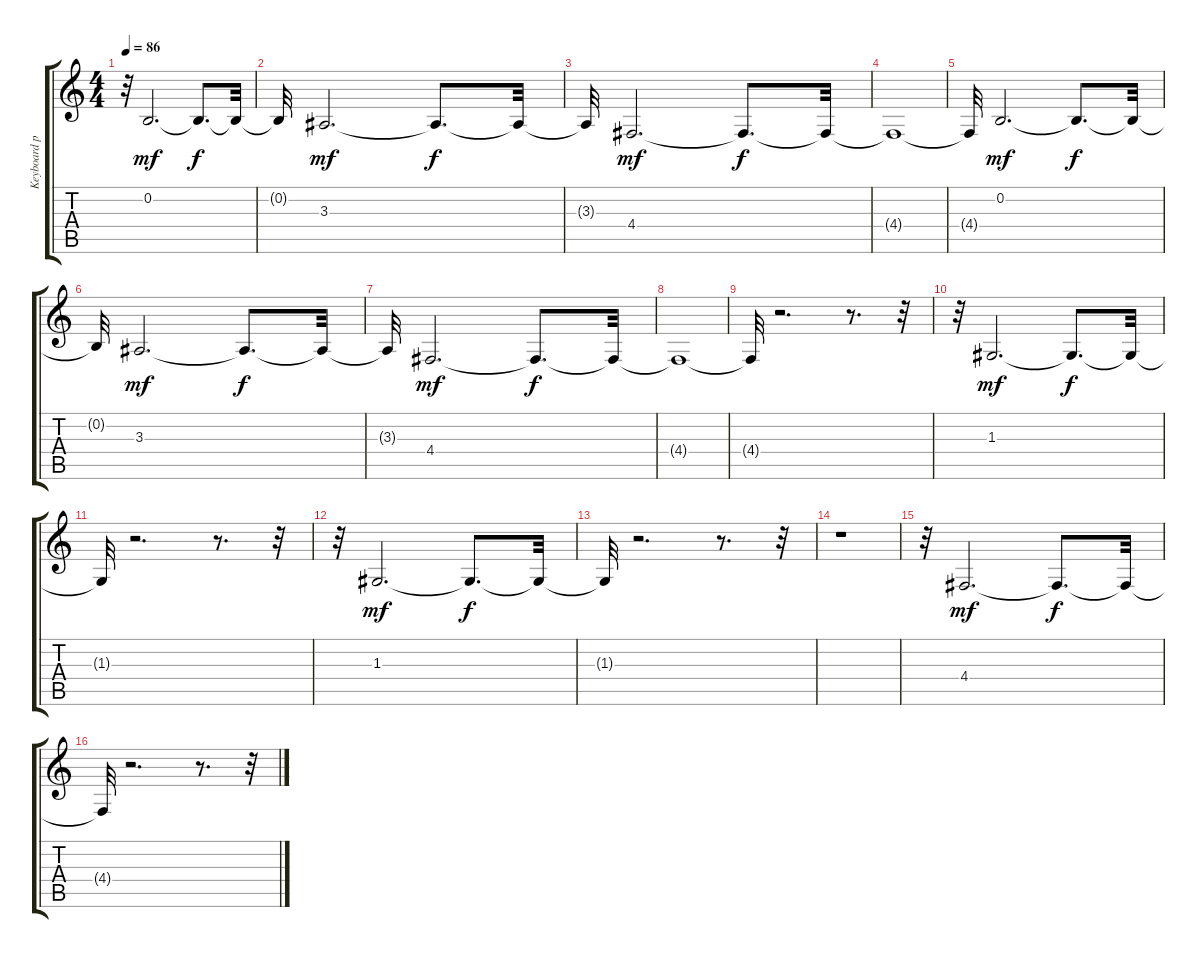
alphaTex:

\track ("Keyboard pad 2" "Keyboard p") {instrument stringensemble2}
\staff {score tabs}
\tuning (E4 B3 G3 D3 A2 E2) {hide}
\ts (4 4)
\tempo 86
\clef g2
\ks c
r.32{dy f} 0.2.2{d dy mf} 0.2{t}.8{d dy f} 0.2{t}.32 |
0.2{t}.32 3.3.2{d dy mf} 3.3{t}.8{d dy f} 3.3{t}.32 |
3.3{t}.32 4.4.2{d dy mf} 4.4{t}.8{d dy f} 4.4{t}.32 |
4.4{t}.1 |
4.4{t}.32 0.2.2{d dy mf} 0.2{t}.8{d dy f} 0.2{t}.32 |
0.2{t}.32 3.3.2{d dy mf} 3.3{t}.8{d dy f} 3.3{t}.32 |
3.3{t}.32 4.4.2{d dy mf} 4.4{t}.8{d dy f} 4.4{t}.32 |
4.4{t}.1 |
4.4{t}.32 r.2{d} r.8{d} r.32 |
r.32 1.3.2{d dy mf} 1.3{t}.8{d dy f} 1.3{t}.32 |
1.3{t}.32 r.2{d} r.8{d} r.32 |
r.32 1.3.2{d dy mf} 1.3{t}.8{d dy f} 1.3{t}.32 |
1.3{t}.32 r.2{d} r.8{d} r.32 |
r.1 |
r.32 4.4.2{d dy mf} 4.4{t}.8{d dy f} 4.4{t}.32 |
4.4{t}.32 r.2{d} r.8{d} r.32
